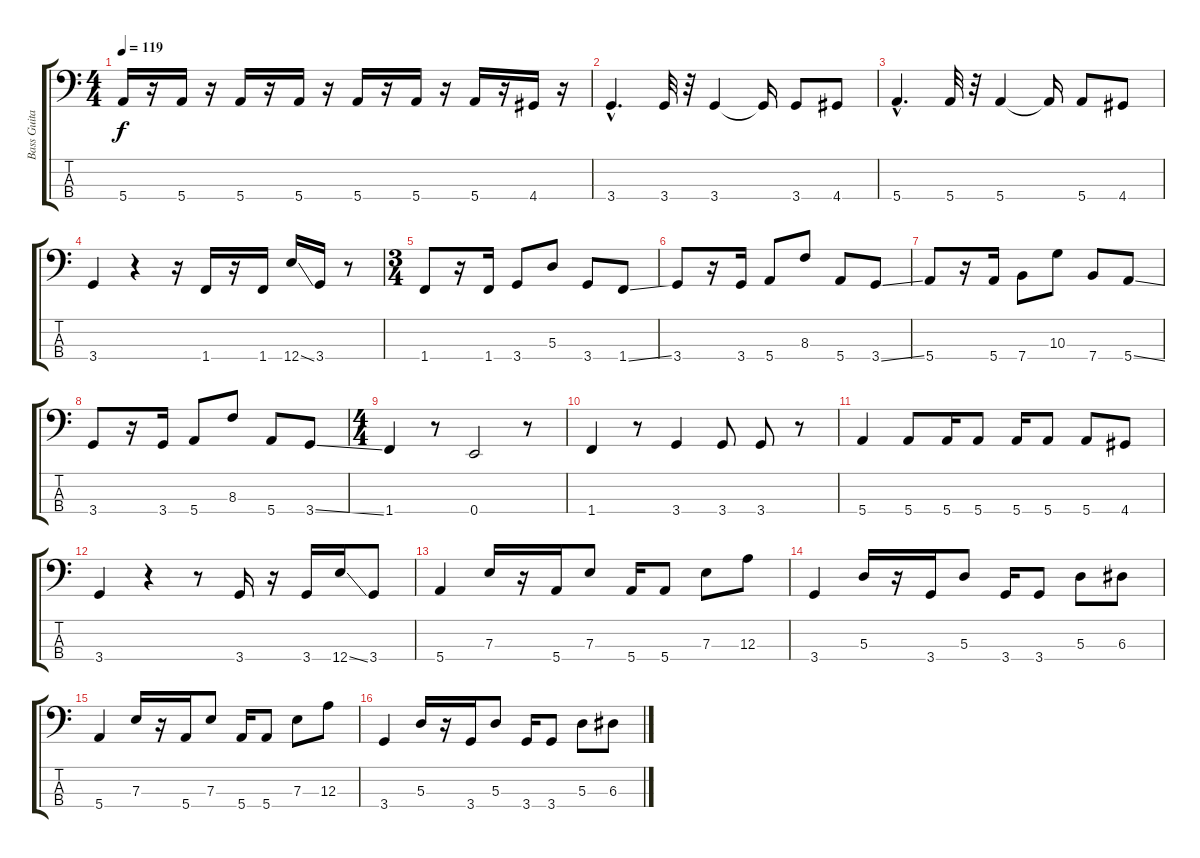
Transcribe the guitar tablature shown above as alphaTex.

\track ("Bass Guitar" "Bass Guita") {instrument electricbassfinger}
\staff {score tabs}
\tuning (G2 D2 A1 E1) {hide}
\ts (4 4)
\tempo 119
\clef f4
\ks c
5.4.16{dy f} r.16 5.4.16 r.16 5.4.16 r.16 5.4.16 r.16 5.4.16 r.16 5.4.16 r.16 5.4.16 r.16 4.4.16 r.16 |
3.4{hac}.4{d} 3.4.32 r.32 3.4.4 3.4{t}.16 3.4.8 4.4.8 |
5.4{hac}.4{d} 5.4.32 r.32 5.4.4 5.4{t}.16 5.4.8 4.4.8 |
3.4.4 r.4 r.16 1.4.16 r.16 1.4.16 12.4{ss}.16 3.4.16 r.8 |
\ts (3 4)
1.4.8 r.16 1.4.16 3.4.8 5.3.8 3.4.8 1.4{ss}.8 |
3.4.8 r.16 3.4.16 5.4.8 8.3.8 5.4.8 3.4{ss}.8 |
5.4.8 r.16 5.4.16 7.4.8 10.3.8 7.4.8 5.4{ss}.8 |
3.4.8 r.16 3.4.16 5.4.8 8.3.8 5.4.8 3.4{ss}.8 |
\ts (4 4)
1.4.4 r.8 0.4.2 r.8 |
1.4.4 r.8 3.4.4 3.4.8 3.4.8 r.8 |
5.4.4 5.4.8 5.4.16 5.4.8 5.4.16 5.4.8 5.4.8 4.4.8 |
3.4.4 r.4 r.8 3.4.16 r.16 3.4.16 12.4{ss}.16 3.4.8 |
5.4.4 7.3.16 r.16 5.4.16 7.3.8 5.4.16 5.4.8 7.3.8 12.3.8 |
3.4.4 5.3.16 r.16 3.4.16 5.3.8 3.4.16 3.4.8 5.3.8 6.3.8 |
5.4.4 7.3.16 r.16 5.4.16 7.3.8 5.4.16 5.4.8 7.3.8 12.3.8 |
3.4.4 5.3.16 r.16 3.4.16 5.3.8 3.4.16 3.4.8 5.3.8 6.3.8
